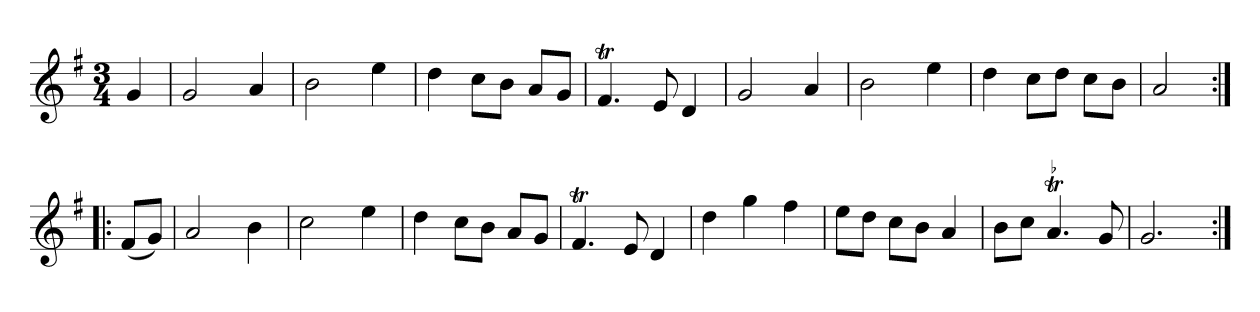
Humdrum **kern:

**kern
*part1
*staff1
*clefG2
*k[f#]
*G:
*M3/4
*MM120
=
4g
=1
2g
4a
=2
2b
4ee
=3
4dd
8cc\L
8b\J
8a/L
8g/J
=4
4.f#t
8e
4d
=5
2g
4a
=6
2b
4ee
=7
4dd
8cc\L
8dd\J
8cc\L
8b\J
=8
2a
=:|!|:
(8f#/L
8g/J)
=9
2a
4b
=10
2cc
4ee
=11
4dd
8cc\L
8b\J
8a/L
8g/J
=12
4.f#t
8e
4d
=13
4dd
4gg
4ff#
=14
8ee\L
8dd\J
8cc\L
8b\J
4a
=15
8b\L
8cc\J
!LO:TR:acc=-
4.at
8g
=16
2.g
=:|!
*-
